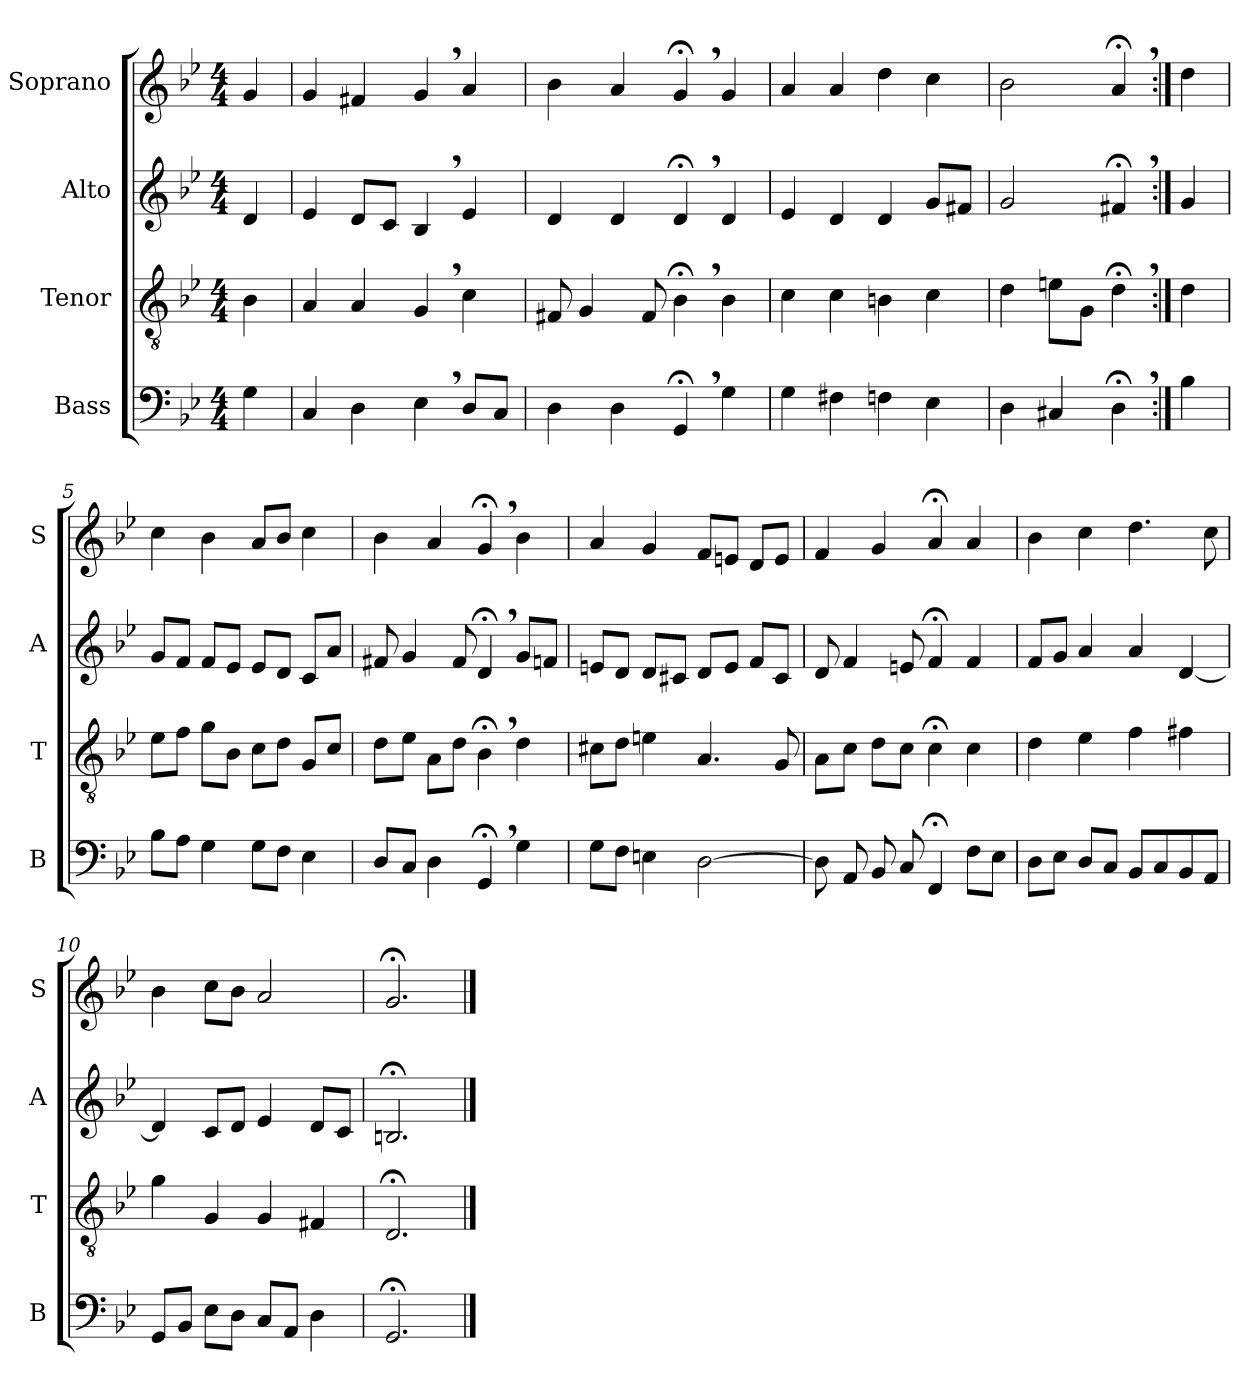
**kern	**kern	**kern	**kern
*part4	*part3	*part2	*part1
*staff4	*staff3	*staff2	*staff1
*I"Bass	*I"Tenor	*I"Alto	*I"Soprano
*I'B	*I'T	*I'A	*I'S
*clefF4	*clefGv2	*clefG2	*clefG2
*k[b-e-]	*k[b-e-]	*k[b-e-]	*k[b-e-]
*M4/4	*M4/4	*M4/4	*M4/4
=	=	=	=
4G\	4B-\	4d/	4g/
=1	=1	=1	=1
4C/	4A/	4e-/	4g/
4D\	4A/	8d/L	4f#X/
.	.	8c/J	.
4E-,\	4G,/	4B-,/	4g,/
8D/L	4c\	4e-/	4a/
8C/J	.	.	.
=2	=2	=2	=2
4D\	8F#X/	4d/	4b-\
.	4G/	.	.
4D\	.	4d/	4a/
.	8F#/	.	.
4GG;<,/	4B-;<,\	4d;<,/	4g;<,/
4G\	4B-\	4d/	4g/
=3	=3	=3	=3
4G\	4c\	4e-/	4a:/
4F#X\	4c\	4d/	4a/
4Fn\	4Bn\	4d/	4dd\
4E-\	4c\	8g/L	4cc\
.	.	8f#X/J	.
=4	=4	=4	=4
4D\	4d\	2g/	2b-\
4C#X/	8en\L	.	.
.	8G\J	.	.
4D;<,\	4d;<,\	4f#X;<,/	4a;<,/
=4b:|!	=4b:|!	=4b:|!	=4b:|!
4B-\	4d\	4g/	4dd\
=5	=5	=5	=5
8B-\L	8e-\L	8g/L	4cc\
8A\J	8f\J	8f/J	.
4G\	8g\L	8f/L	4b-\
.	8B-\J	8e-/J	.
8G\L	8c\L	8e-/L	8a/L
8F\J	8d\J	8d/J	8b-/J
4E-\	8G/L	8c/L	4cc\
.	8c/J	8a/J	.
=6	=6	=6	=6
8D/L	8d\L	8f#X/	4b-\
8C/J	8e-\J	4g/	.
4D\	8A\L	.	4a/
.	8d\J	8f#/	.
4GG;<,/	4B-;<,\	4d;<,/	4g;<,/
4G\	4d\	8g/L	4b-\
.	.	8fn/J	.
=7	=7	=7	=7
8G\L	8c#X\L	8en/L	4a/
8F\J	8d\J	8d/J	.
4En\	4en\	8d/L	4g/
.	.	8c#X/J	.
[2D\	4.A/	8d/L	8f/L
.	.	8e/J	8en/J
.	.	8f/L	8d/L
.	8G/	8c#/J	8e/J
=8	=8	=8	=8
8D\]	8A\L	8d/	4f/
8AA/	8c\J	4f/	.
8BB-/	8d\L	.	4g/
8C/	8c\J	8en/	.
4FF;</	4c;<\	4f;</	4a;</
8F\L	4c\	4f/	4a/
8E-\J	.	.	.
=9	=9	=9	=9
8D\L	4d\	8f/L	4b-\
8E-\J	.	8g/J	.
8D/L	4e-\	4a/	4cc\
8C/J	.	.	.
8BB-/L	4f\	4a/	4.dd:\
8C/	.	.	.
8BB-/	4f#X\	[4d/	.
8AA/J	.	.	8cc\
=10	=10	=10	=10
8GG/L	4g\	4d/]	4b-\
8BB-/J	.	.	.
8E-\L	4G/	8c/L	8cc\L
8D\J	.	8d/J	8b-\J
8C/L	4G/	4e-/	2a/
8AA/J	.	.	.
4D\	4F#X/	8d/L	.
.	.	8c/J	.
=11	=11	=11	=11
2.GG;</	2.D;</	2.Bn;</	2.g;</
==	==	==	==
*-	*-	*-	*-
